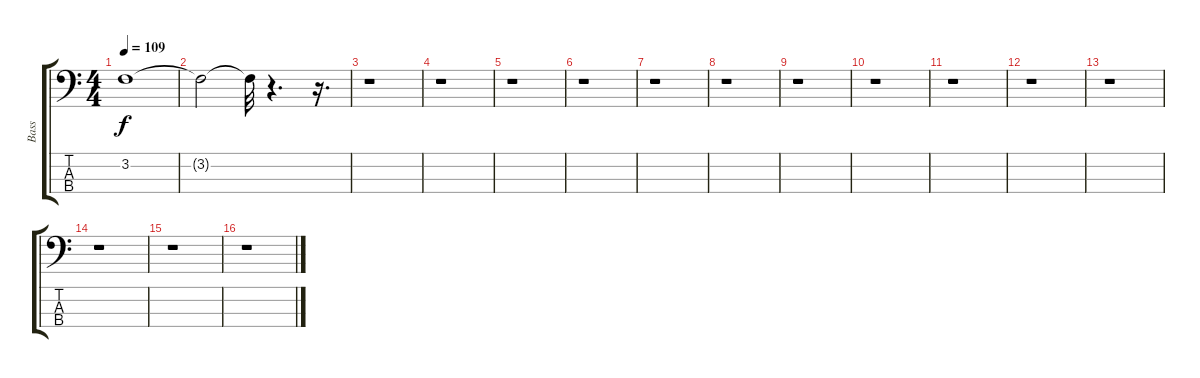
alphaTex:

\track ("Bass" "Bass") {instrument slapbass1}
\staff {score tabs}
\tuning (G2 D2 A1 E1) {hide}
\ts (4 4)
\tempo 109
\clef f4
\ks c
3.2{t}.1{dy f} |
3.2{t}.2 3.2{t}.32 r.4{d} r.16{d} |
r.1 |
r.1 |
r.1 |
r.1 |
r.1 |
r.1 |
r.1 |
r.1 |
r.1 |
r.1 |
r.1 |
r.1 |
r.1 |
r.1
